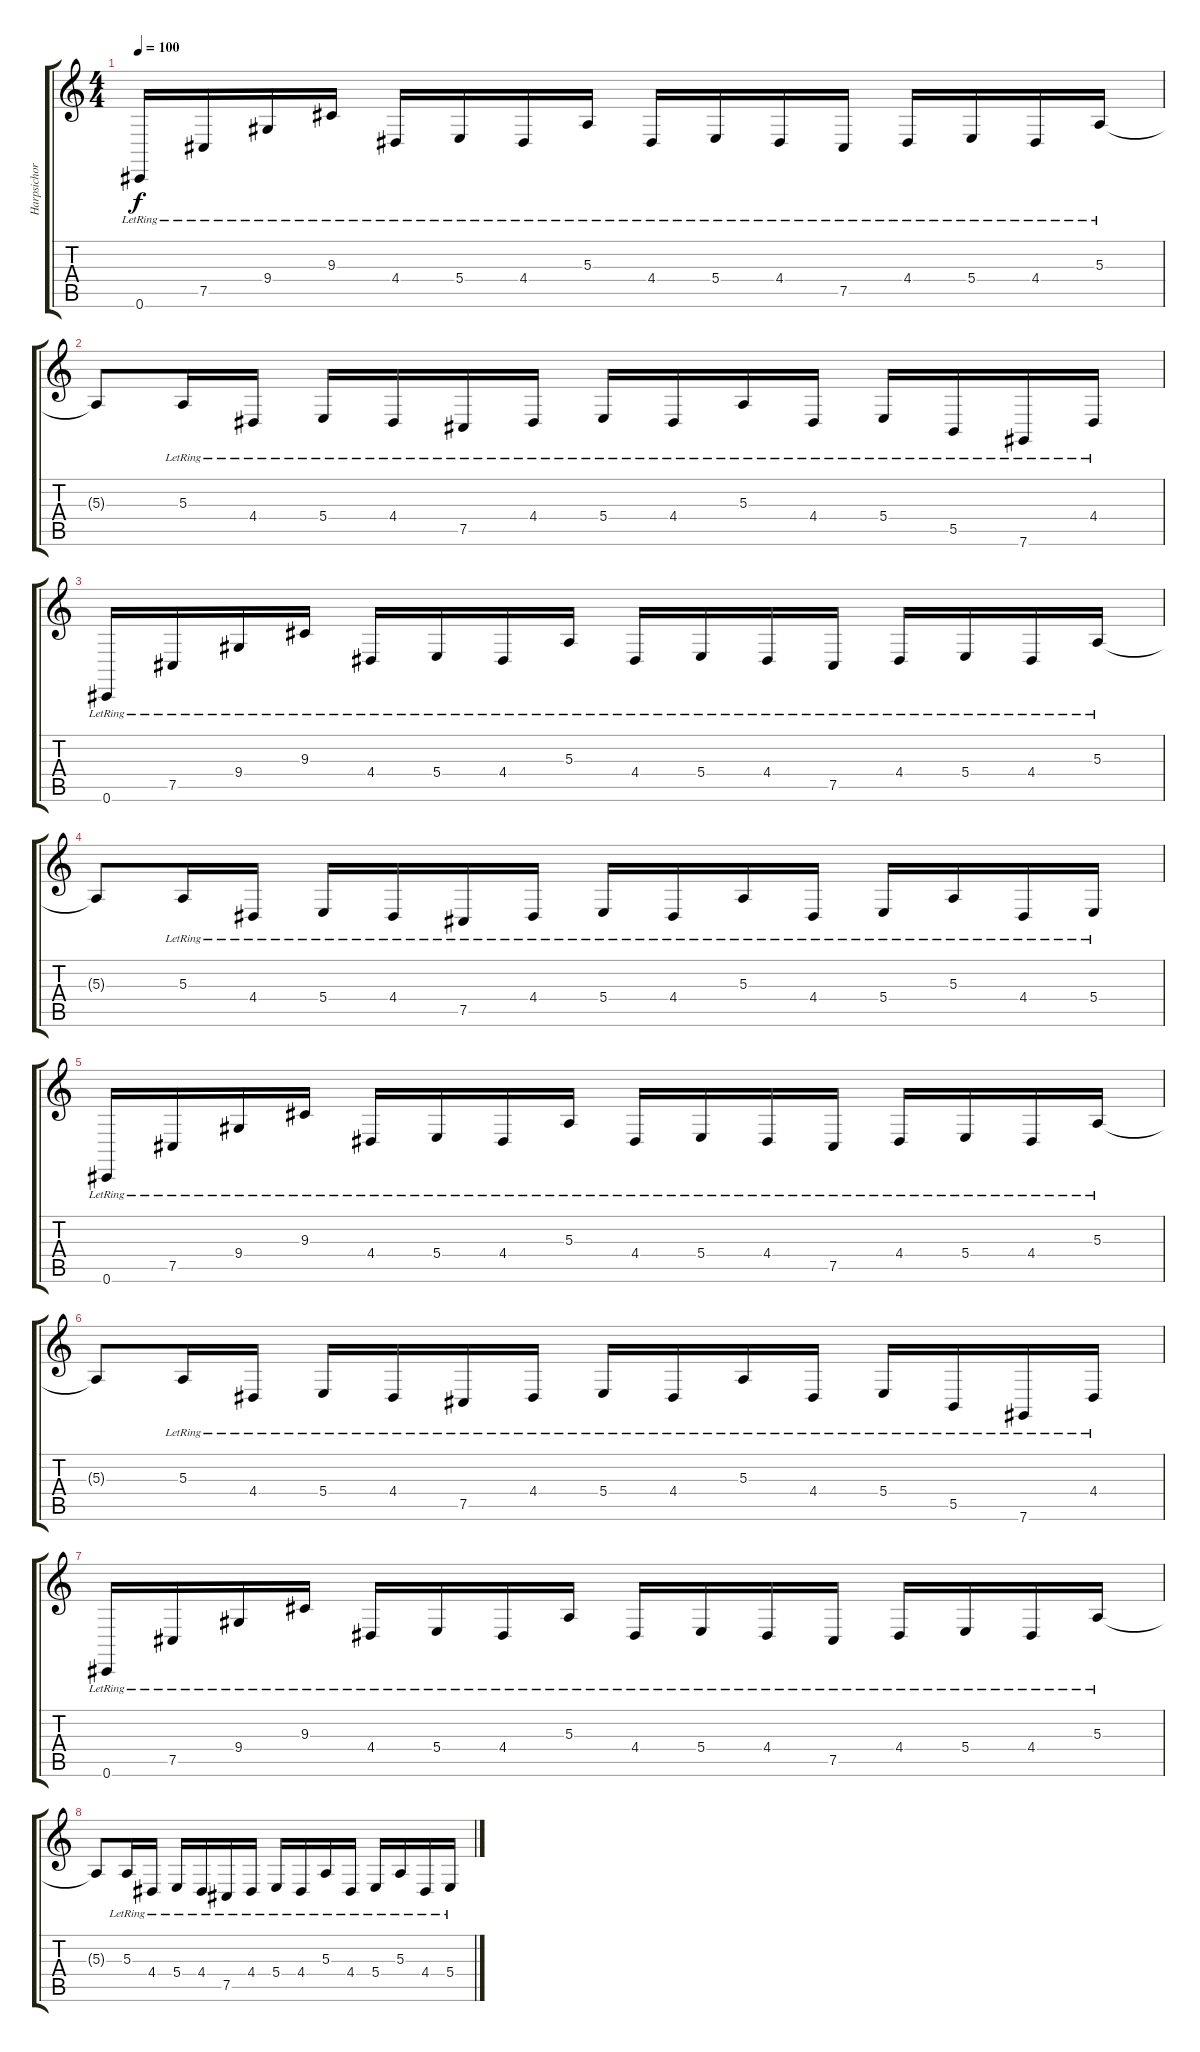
\track ("Harpsichord" "Harpsichor") {instrument harpsichord}
\staff {score tabs}
\tuning (Db4 Ab3 E3 B2 Gb2 Db2) {hide}
\ts (4 4)
\tempo 100
\clef g2
\ks c
0.6{lr}.16{dy f} 7.5{lr}.16 9.4{lr}.16 9.3{lr}.16 4.4{lr}.16 5.4{lr}.16 4.4{lr}.16 5.3{lr}.16 4.4{lr}.16 5.4{lr}.16 4.4{lr}.16 7.5{lr}.16 4.4{lr}.16 5.4{lr}.16 4.4{lr}.16 5.3{lr}.16 |
5.3{t}.8 5.3{lr}.16 4.4{lr}.16 5.4{lr}.16 4.4{lr}.16 7.5{lr}.16 4.4{lr}.16 5.4{lr}.16 4.4{lr}.16 5.3{lr}.16 4.4{lr}.16 5.4{lr}.16 5.5{lr}.16 7.6{lr}.16 4.4{lr}.16 |
0.6{lr}.16 7.5{lr}.16 9.4{lr}.16 9.3{lr}.16 4.4{lr}.16 5.4{lr}.16 4.4{lr}.16 5.3{lr}.16 4.4{lr}.16 5.4{lr}.16 4.4{lr}.16 7.5{lr}.16 4.4{lr}.16 5.4{lr}.16 4.4{lr}.16 5.3{lr}.16 |
5.3{t}.8 5.3{lr}.16 4.4{lr}.16 5.4{lr}.16 4.4{lr}.16 7.5{lr}.16 4.4{lr}.16 5.4{lr}.16 4.4{lr}.16 5.3{lr}.16 4.4{lr}.16 5.4{lr}.16 5.3{lr}.16 4.4{lr}.16 5.4{lr}.16 |
0.6{lr}.16 7.5{lr}.16 9.4{lr}.16 9.3{lr}.16 4.4{lr}.16 5.4{lr}.16 4.4{lr}.16 5.3{lr}.16 4.4{lr}.16 5.4{lr}.16 4.4{lr}.16 7.5{lr}.16 4.4{lr}.16 5.4{lr}.16 4.4{lr}.16 5.3{lr}.16 |
5.3{t}.8 5.3{lr}.16 4.4{lr}.16 5.4{lr}.16 4.4{lr}.16 7.5{lr}.16 4.4{lr}.16 5.4{lr}.16 4.4{lr}.16 5.3{lr}.16 4.4{lr}.16 5.4{lr}.16 5.5{lr}.16 7.6{lr}.16 4.4{lr}.16 |
0.6{lr}.16 7.5{lr}.16 9.4{lr}.16 9.3{lr}.16 4.4{lr}.16 5.4{lr}.16 4.4{lr}.16 5.3{lr}.16 4.4{lr}.16 5.4{lr}.16 4.4{lr}.16 7.5{lr}.16 4.4{lr}.16 5.4{lr}.16 4.4{lr}.16 5.3{lr}.16 |
5.3{t}.8 5.3{lr}.16 4.4{lr}.16 5.4{lr}.16 4.4{lr}.16 7.5{lr}.16 4.4{lr}.16 5.4{lr}.16 4.4{lr}.16 5.3{lr}.16 4.4{lr}.16 5.4{lr}.16 5.3{lr}.16 4.4{lr}.16 5.4{lr}.16
